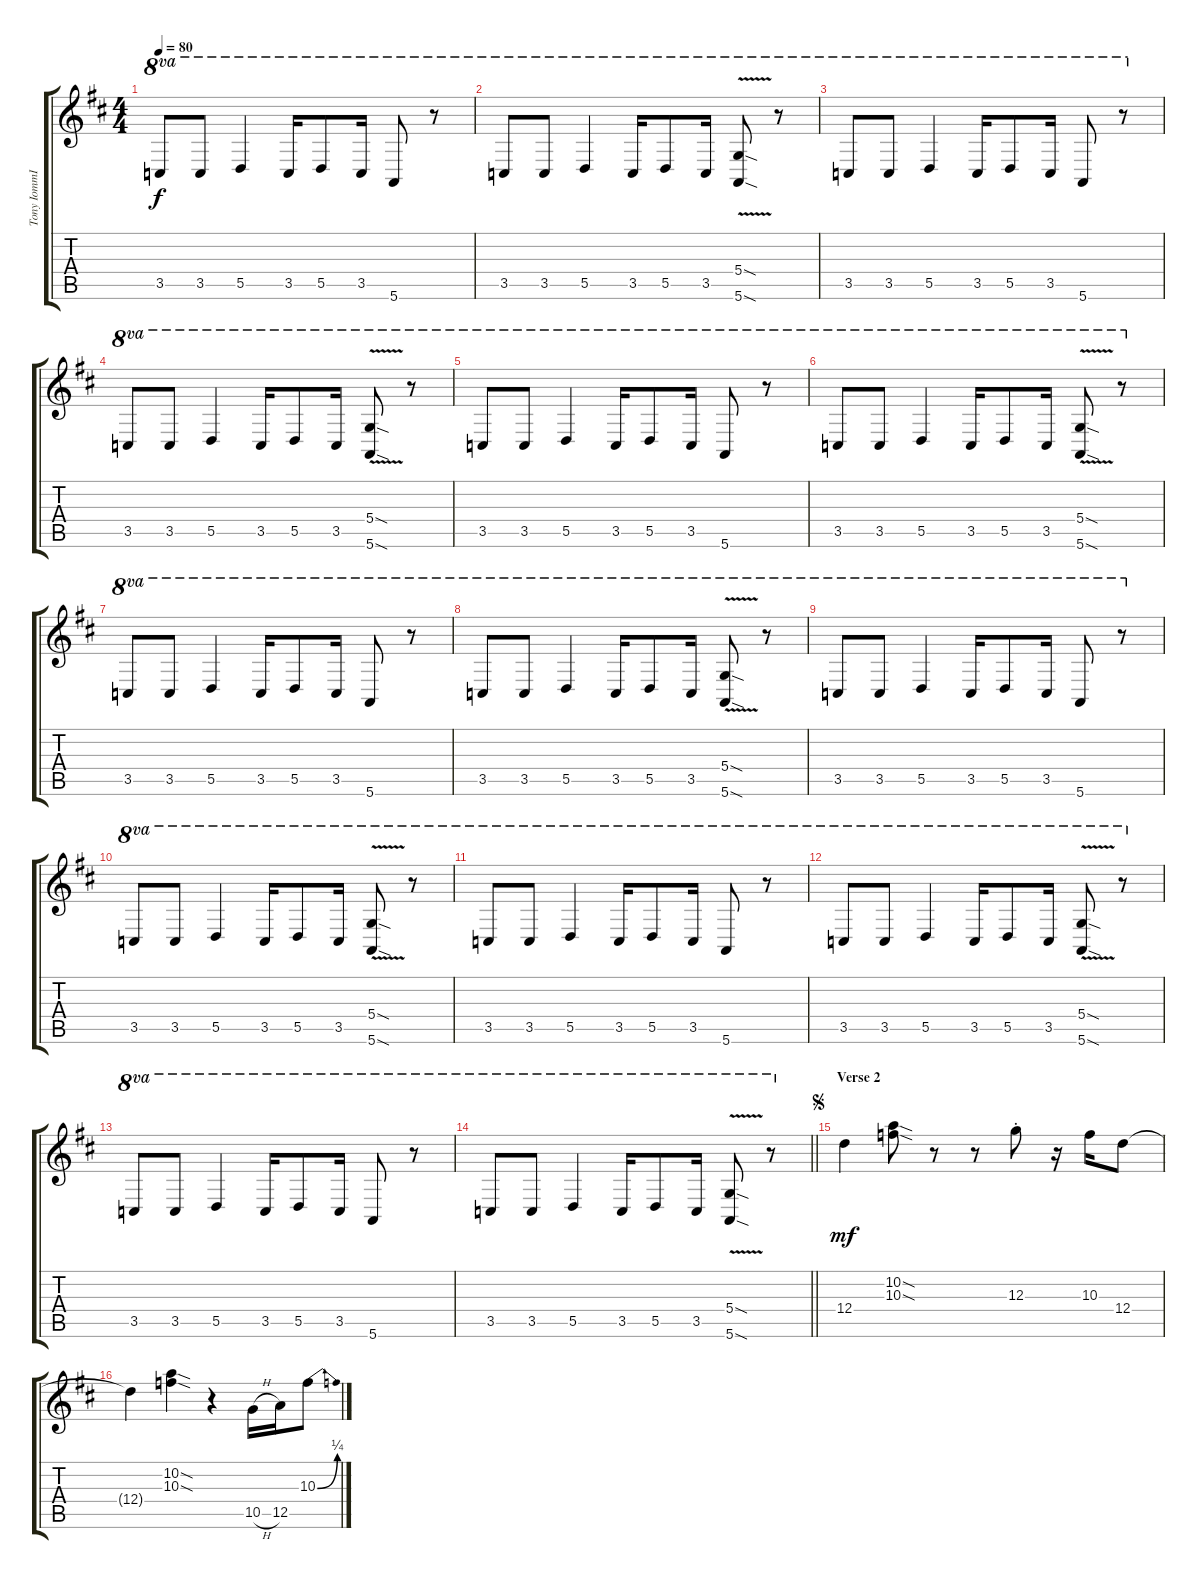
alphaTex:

\track ("Tony IommI Acoustic" "Tony IommI") {instrument acousticguitarnylon}
\staff {score tabs}
\tuning (E4 B3 G3 D3 A2 E2) {hide}
\ts (4 4)
\tempo 80
\clef g2
\ks d
3.5.8{ot 8va dy f} 3.5.8{ot 8va} 5.5.4{ot 8va} 3.5.16{ot 8va} 5.5.8{ot 8va} 3.5.16{ot 8va} 5.6.8{ot 8va} r.8{ot 8va} |
3.5.8{ot 8va} 3.5.8{ot 8va} 5.5.4{ot 8va} 3.5.16{ot 8va} 5.5.8{ot 8va} 3.5.16{ot 8va} (5.4{v sod} 5.6{sod}).8{ot 8va} r.8{ot 8va} |
3.5.8{ot 8va} 3.5.8{ot 8va} 5.5.4{ot 8va} 3.5.16{ot 8va} 5.5.8{ot 8va} 3.5.16{ot 8va} 5.6.8{ot 8va} r.8{ot 8va} |
3.5.8{ot 8va} 3.5.8{ot 8va} 5.5.4{ot 8va} 3.5.16{ot 8va} 5.5.8{ot 8va} 3.5.16{ot 8va} (5.4{v sod} 5.6{sod}).8{ot 8va} r.8{ot 8va} |
3.5.8{ot 8va} 3.5.8{ot 8va} 5.5.4{ot 8va} 3.5.16{ot 8va} 5.5.8{ot 8va} 3.5.16{ot 8va} 5.6.8{ot 8va} r.8{ot 8va} |
3.5.8{ot 8va} 3.5.8{ot 8va} 5.5.4{ot 8va} 3.5.16{ot 8va} 5.5.8{ot 8va} 3.5.16{ot 8va} (5.4{v sod} 5.6{sod}).8{ot 8va} r.8{ot 8va} |
3.5.8{ot 8va} 3.5.8{ot 8va} 5.5.4{ot 8va} 3.5.16{ot 8va} 5.5.8{ot 8va} 3.5.16{ot 8va} 5.6.8{ot 8va} r.8{ot 8va} |
3.5.8{ot 8va} 3.5.8{ot 8va} 5.5.4{ot 8va} 3.5.16{ot 8va} 5.5.8{ot 8va} 3.5.16{ot 8va} (5.4{v sod} 5.6{sod}).8{ot 8va} r.8{ot 8va} |
3.5.8{ot 8va} 3.5.8{ot 8va} 5.5.4{ot 8va} 3.5.16{ot 8va} 5.5.8{ot 8va} 3.5.16{ot 8va} 5.6.8{ot 8va} r.8{ot 8va} |
3.5.8{ot 8va} 3.5.8{ot 8va} 5.5.4{ot 8va} 3.5.16{ot 8va} 5.5.8{ot 8va} 3.5.16{ot 8va} (5.4{v sod} 5.6{sod}).8{ot 8va} r.8{ot 8va} |
3.5.8{ot 8va} 3.5.8{ot 8va} 5.5.4{ot 8va} 3.5.16{ot 8va} 5.5.8{ot 8va} 3.5.16{ot 8va} 5.6.8{ot 8va} r.8{ot 8va} |
3.5.8{ot 8va} 3.5.8{ot 8va} 5.5.4{ot 8va} 3.5.16{ot 8va} 5.5.8{ot 8va} 3.5.16{ot 8va} (5.4{v sod} 5.6{sod}).8{ot 8va} r.8{ot 8va} |
3.5.8{ot 8va} 3.5.8{ot 8va} 5.5.4{ot 8va} 3.5.16{ot 8va} 5.5.8{ot 8va} 3.5.16{ot 8va} 5.6.8{ot 8va} r.8{ot 8va} |
\barLineRight lightlight
3.5.8{ot 8va} 3.5.8{ot 8va} 5.5.4{ot 8va} 3.5.16{ot 8va} 5.5.8{ot 8va} 3.5.16{ot 8va} (5.4{v sod} 5.6{sod}).8{ot 8va} r.8{ot 8va} |
\section ("" "Verse 2")
\jump segno
12.4.4{dy mf} (10.2{sod} 10.3{sod}).8 r.8 r.8 12.3{st}.8 r.16 10.3.16 12.4.8 |
12.4{t}.4 (10.2{sod} 10.3{sod}).4 r.4 10.5{h}.16 12.5.16 10.3{be (bend 0 0 60 1)}.8
